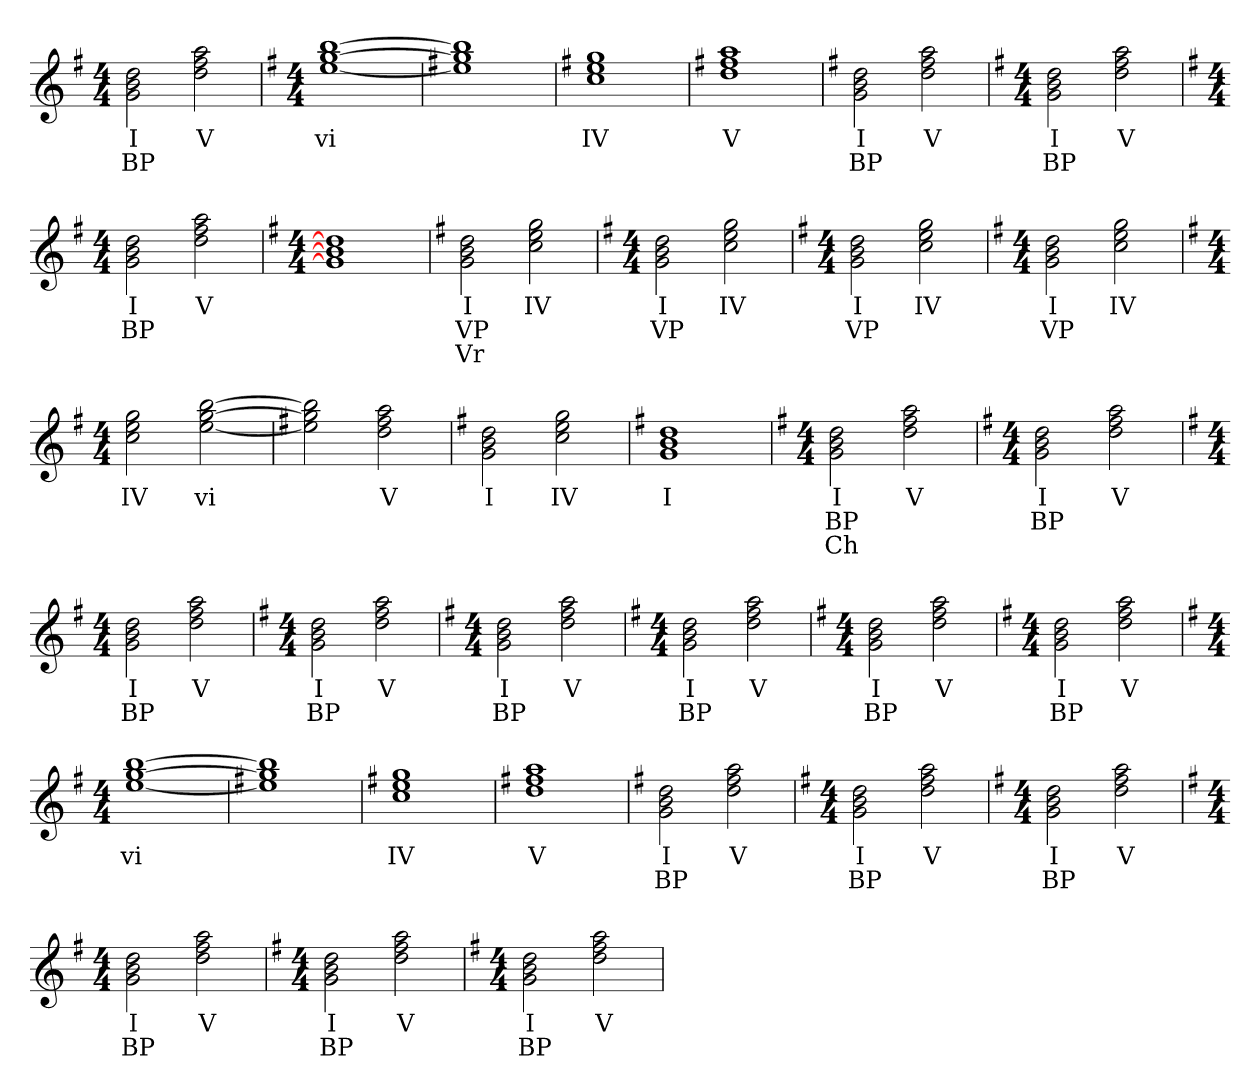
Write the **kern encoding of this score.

**kern	**text	**text	**text
*part1	*part1	*part1	*part1
*staff1	*staff1	*staff1	*staff1
*k[f#]	*	*	*
*G:	*	*	*
*M4/4	*	*	*
=	=	=	=
2g 2b 2dd	I	BP	.
2dd 2ff# 2aa	V	.	.
=	=	=	=
*k[f#]	*	*	*
*G:	*	*	*
*M4/4	*	*	*
[1ee [1gg [1bb	vi	.	.
=	=	=	=
*k[f#]	*	*	*
*G:	*	*	*
1ee] 1gg] 1bb]	.	.	.
=	=	=	=
*k[f#]	*	*	*
*G:	*	*	*
1cc 1ee 1gg	IV	.	.
=	=	=	=
*k[f#]	*	*	*
*G:	*	*	*
1dd 1ff# 1aa	V	.	.
=	=	=	=
*k[f#]	*	*	*
*G:	*	*	*
2g 2b 2dd	I	BP	.
2dd 2ff# 2aa	V	.	.
=	=	=	=
*k[f#]	*	*	*
*G:	*	*	*
*M4/4	*	*	*
2g 2b 2dd	I	BP	.
2dd 2ff# 2aa	V	.	.
=	=	=	=
*k[f#]	*	*	*
*G:	*	*	*
*M4/4	*	*	*
2g 2b 2dd	I	BP	.
2dd 2ff# 2aa	V	.	.
=	=	=	=
*k[f#]	*	*	*
*G:	*	*	*
*M4/4	*	*	*
1g] 1b] 1dd]	.	.	.
=	=	=	=
*k[f#]	*	*	*
*G:	*	*	*
2g 2b 2dd	I	VP	Vr
2cc 2ee 2gg	IV	.	.
=	=	=	=
*k[f#]	*	*	*
*G:	*	*	*
*M4/4	*	*	*
2g 2b 2dd	I	VP	.
2cc 2ee 2gg	IV	.	.
=	=	=	=
*k[f#]	*	*	*
*G:	*	*	*
*M4/4	*	*	*
2g 2b 2dd	I	VP	.
2cc 2ee 2gg	IV	.	.
=	=	=	=
*k[f#]	*	*	*
*G:	*	*	*
*M4/4	*	*	*
2g 2b 2dd	I	VP	.
2cc 2ee 2gg	IV	.	.
=	=	=	=
*k[f#]	*	*	*
*G:	*	*	*
*M4/4	*	*	*
2cc 2ee 2gg	IV	.	.
[2ee [2gg [2bb	vi	.	.
=	=	=	=
*k[f#]	*	*	*
*G:	*	*	*
2ee] 2gg] 2bb]	.	.	.
2dd 2ff# 2aa	V	.	.
=	=	=	=
*k[f#]	*	*	*
*G:	*	*	*
2g 2b 2dd	I	.	.
2cc 2ee 2gg	IV	.	.
=	=	=	=
*k[f#]	*	*	*
*G:	*	*	*
1g 1b 1dd	I	.	.
=	=	=	=
*k[f#]	*	*	*
*G:	*	*	*
*M4/4	*	*	*
2g 2b 2dd	I	BP	Ch
2dd 2ff# 2aa	V	.	.
=	=	=	=
*k[f#]	*	*	*
*G:	*	*	*
*M4/4	*	*	*
2g 2b 2dd	I	BP	.
2dd 2ff# 2aa	V	.	.
=	=	=	=
*k[f#]	*	*	*
*G:	*	*	*
*M4/4	*	*	*
2g 2b 2dd	I	BP	.
2dd 2ff# 2aa	V	.	.
=	=	=	=
*k[f#]	*	*	*
*G:	*	*	*
*M4/4	*	*	*
2g 2b 2dd	I	BP	.
2dd 2ff# 2aa	V	.	.
=	=	=	=
*k[f#]	*	*	*
*G:	*	*	*
*M4/4	*	*	*
2g 2b 2dd	I	BP	.
2dd 2ff# 2aa	V	.	.
=	=	=	=
*k[f#]	*	*	*
*G:	*	*	*
*M4/4	*	*	*
2g 2b 2dd	I	BP	.
2dd 2ff# 2aa	V	.	.
=	=	=	=
*k[f#]	*	*	*
*G:	*	*	*
*M4/4	*	*	*
2g 2b 2dd	I	BP	.
2dd 2ff# 2aa	V	.	.
=	=	=	=
*k[f#]	*	*	*
*G:	*	*	*
*M4/4	*	*	*
2g 2b 2dd	I	BP	.
2dd 2ff# 2aa	V	.	.
=	=	=	=
*k[f#]	*	*	*
*G:	*	*	*
*M4/4	*	*	*
[1ee [1gg [1bb	vi	.	.
=	=	=	=
*k[f#]	*	*	*
*G:	*	*	*
1ee] 1gg] 1bb]	.	.	.
=	=	=	=
*k[f#]	*	*	*
*G:	*	*	*
1cc 1ee 1gg	IV	.	.
=	=	=	=
*k[f#]	*	*	*
*G:	*	*	*
1dd 1ff# 1aa	V	.	.
=	=	=	=
*k[f#]	*	*	*
*G:	*	*	*
2g 2b 2dd	I	BP	.
2dd 2ff# 2aa	V	.	.
=	=	=	=
*k[f#]	*	*	*
*G:	*	*	*
*M4/4	*	*	*
2g 2b 2dd	I	BP	.
2dd 2ff# 2aa	V	.	.
=	=	=	=
*k[f#]	*	*	*
*G:	*	*	*
*M4/4	*	*	*
2g 2b 2dd	I	BP	.
2dd 2ff# 2aa	V	.	.
=	=	=	=
*k[f#]	*	*	*
*G:	*	*	*
*M4/4	*	*	*
2g 2b 2dd	I	BP	.
2dd 2ff# 2aa	V	.	.
=	=	=	=
*k[f#]	*	*	*
*G:	*	*	*
*M4/4	*	*	*
2g 2b 2dd	I	BP	.
2dd 2ff# 2aa	V	.	.
=	=	=	=
*k[f#]	*	*	*
*G:	*	*	*
*M4/4	*	*	*
2g 2b 2dd	I	BP	.
2dd 2ff# 2aa	V	.	.
=	=	=	=
*-	*-	*-	*-
